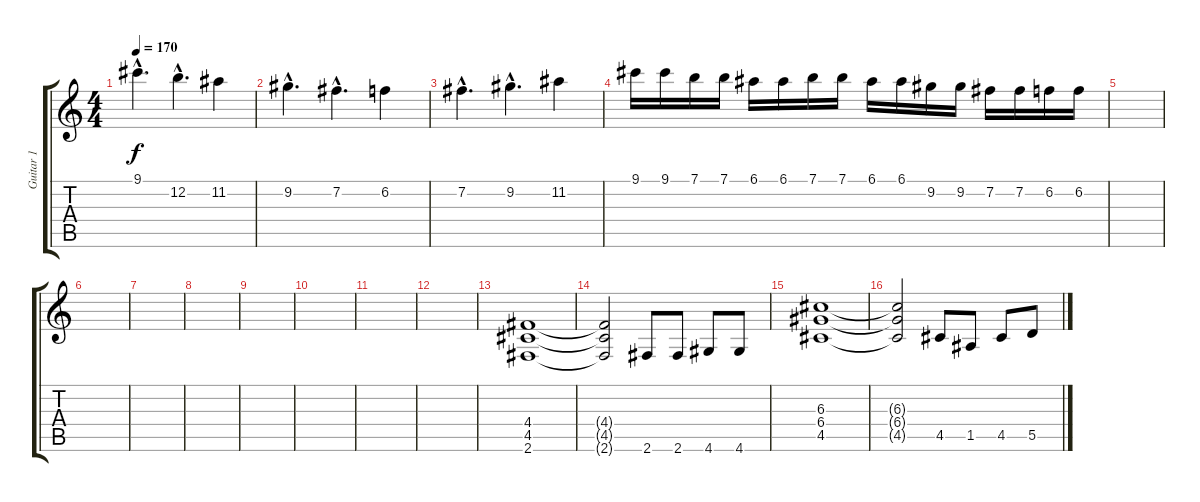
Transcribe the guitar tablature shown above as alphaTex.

\track ("Guitar 1" "Guitar 1") {instrument distortionguitar}
\staff {score tabs}
\tuning (E4 B3 G3 D3 A2 E2) {hide}
\ts (4 4)
\tempo 170
\clef g2
\ks c
9.1{hac}.4{d dy f} 12.2{hac}.4{d} 11.2.4 |
9.2{hac}.4{d} 7.2{hac}.4{d} 6.2.4 |
7.2{hac}.4{d} 9.2{hac}.4{d} 11.2.4 |
9.1.16 9.1.16 7.1.16 7.1.16 6.1.16 6.1.16 7.1.16 7.1.16 6.1.16 6.1.16 9.2.16 9.2.16 7.2.16 7.2.16 6.2.16 6.2.16 |
|
|
|
|
|
|
|
|
(4.4 4.5 2.6).1{volume 10 balance 13} |
(4.4{t} 4.5{t} 2.6{t}).2 2.6.8 2.6.8 4.6.8 4.6.8 |
(6.3 6.4 4.5).1 |
(6.3{t} 6.4{t} 4.5{t}).2 4.5.8 1.5.8 4.5.8 5.5.8
